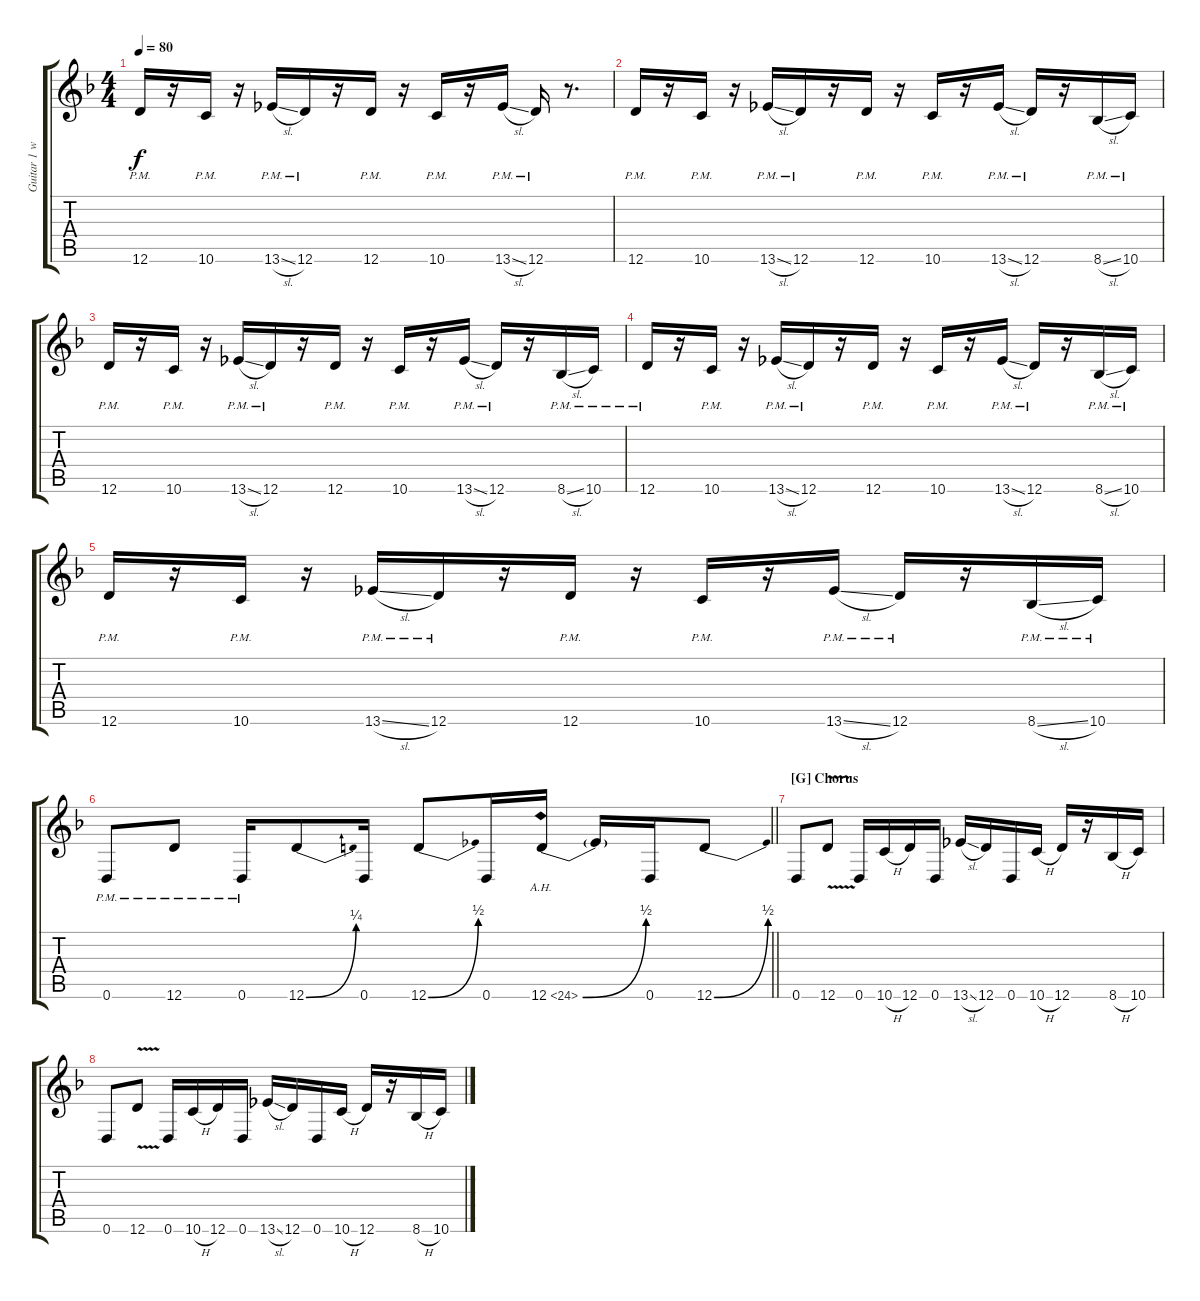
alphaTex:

\track ("Guitar 1 w/ flanger, delay and wah" "Guitar 1 w") {instrument distortionguitar}
\staff {score tabs}
\tuning (E4 B3 G3 D3 A2 D2) {hide}
\ts (4 4)
\tempo 80
\clef g2
\ks dminor
12.6{pm}.16{dy f} r.16 10.6{pm}.16 r.16 13.6{sl pm}.16 12.6{pm}.16 r.16 12.6{pm}.16 r.16 10.6{pm}.16 r.16 13.6{sl pm}.16 12.6{pm}.16 r.8{d} |
12.6{pm}.16 r.16 10.6{pm}.16 r.16 13.6{sl pm}.16 12.6{pm}.16 r.16 12.6{pm}.16 r.16 10.6{pm}.16 r.16 13.6{sl pm}.16 12.6{pm}.16 r.16 8.6{sl pm}.16 10.6{pm}.16 |
12.6{pm}.16 r.16 10.6{pm}.16 r.16 13.6{sl pm}.16 12.6{pm}.16 r.16 12.6{pm}.16 r.16 10.6{pm}.16 r.16 13.6{sl pm}.16 12.6{pm}.16 r.16 8.6{sl pm}.16 10.6{pm}.16 |
12.6{pm}.16 r.16 10.6{pm}.16 r.16 13.6{sl pm}.16 12.6{pm}.16 r.16 12.6{pm}.16 r.16 10.6{pm}.16 r.16 13.6{sl pm}.16 12.6{pm}.16 r.16 8.6{sl pm}.16 10.6{pm}.16 |
12.6{pm}.16 r.16 10.6{pm}.16 r.16 13.6{sl pm}.16 12.6{pm}.16 r.16 12.6{pm}.16 r.16 10.6{pm}.16 r.16 13.6{sl pm}.16 12.6{pm}.16 r.16 8.6{sl pm}.16 10.6{pm}.16 |
\barLineRight lightlight
0.6{pm}.8{instrument overdrivenguitar} 12.6{pm}.8 0.6{pm}.16 12.6{be (bend 0 0 60 1)}.8 0.6.16 12.6{be (bend 0 0 60 2)}.8 0.6.16 12.6{be (bend 0 0 60 2) ah 12}.16 12.6{t}.16 0.6.16 12.6{be (bend 0 0 60 2)}.8 |
\section ("" "[G] Chorus")
0.6.8{instrument distortionguitar} 12.6{v}.8 0.6.16 10.6{h}.16 12.6.16 0.6.16 13.6{sl}.16 12.6.16 0.6.16 10.6{h}.16 12.6.16 r.16 8.6{h}.16 10.6.16 |
0.6.8 12.6{v}.8 0.6.16 10.6{h}.16 12.6.16 0.6.16 13.6{sl}.16 12.6.16 0.6.16 10.6{h}.16 12.6.16 r.16 8.6{h}.16 10.6.16
